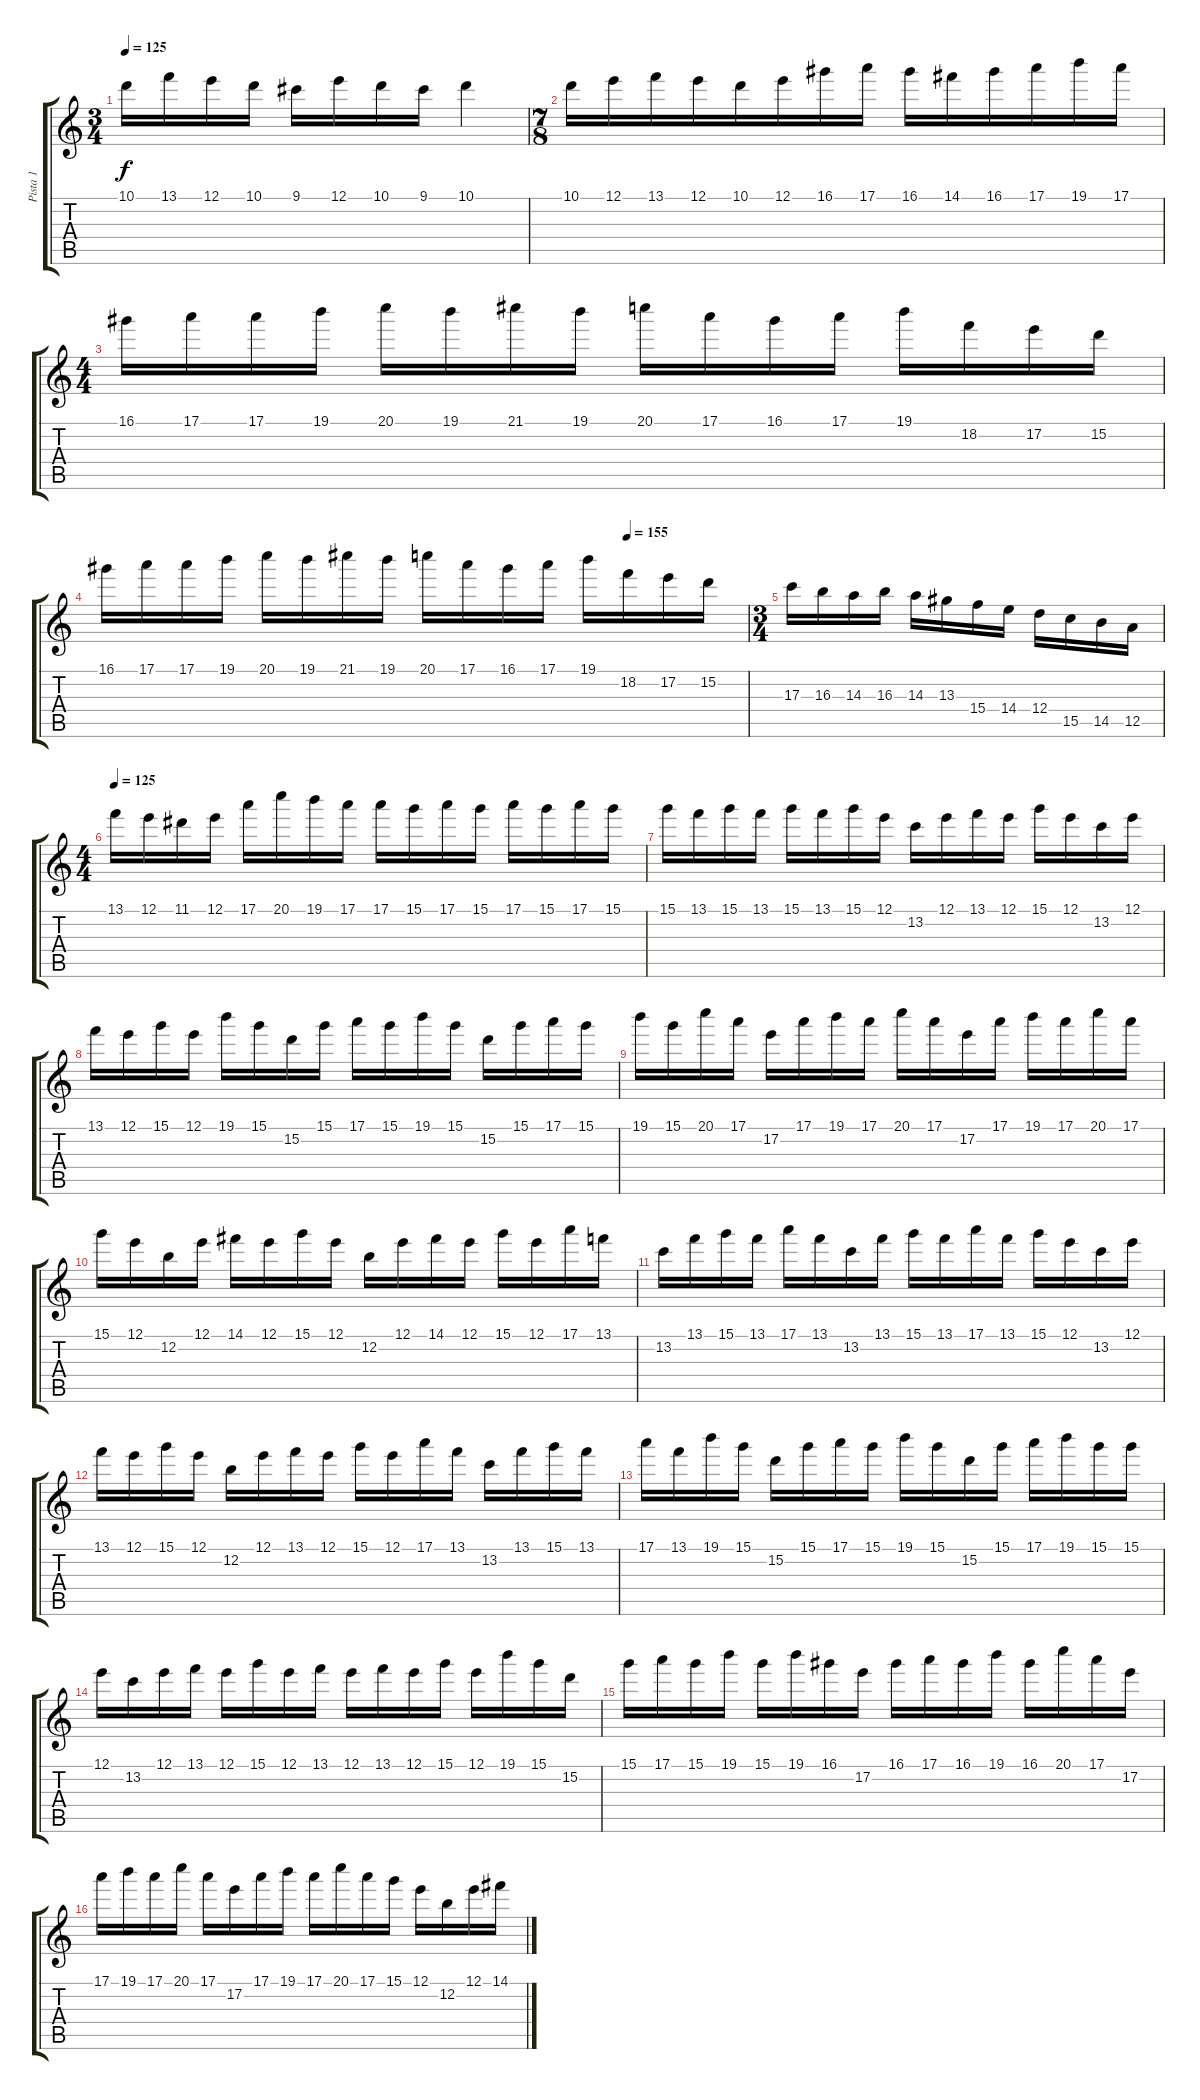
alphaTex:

\track ("Pista 1" "Pista 1") {instrument distortionguitar}
\staff {score tabs}
\tuning (E4 B3 G3 D3 A2 E2) {hide}
\ts (3 4)
\tempo 125
\clef g2
\ks c
10.1.16{dy f} 13.1.16 12.1.16 10.1.16 9.1.16 12.1.16 10.1.16 9.1.16 10.1.4 |
\ts (7 8)
10.1.16 12.1.16 13.1.16 12.1.16 10.1.16 12.1.16 16.1.16 17.1.16 16.1.16 14.1.16 16.1.16 17.1.16 19.1.16 17.1.16 |
\ts (4 4)
16.1.16 17.1.16 17.1.16 19.1.16 20.1.16 19.1.16 21.1.16 19.1.16 20.1.16 17.1.16 16.1.16 17.1.16 19.1.16 18.2.16 17.2.16 15.2.16 |
\tempo (155 0.8125)
16.1.16 17.1.16 17.1.16 19.1.16 20.1.16 19.1.16 21.1.16 19.1.16 20.1.16 17.1.16 16.1.16 17.1.16 19.1.16 18.2.16 17.2.16 15.2.16 |
\ts (3 4)
17.3.16 16.3.16 14.3.16 16.3.16 14.3.16 13.3.16 15.4.16 14.4.16 12.4.16 15.5.16 14.5.16 12.5.16 |
\ts (4 4)
\tempo 125
13.1.16 12.1.16 11.1.16 12.1.16 17.1.16 20.1.16 19.1.16 17.1.16 17.1.16 15.1.16 17.1.16 15.1.16 17.1.16 15.1.16 17.1.16 15.1.16 |
15.1.16 13.1.16 15.1.16 13.1.16 15.1.16 13.1.16 15.1.16 12.1.16 13.2.16 12.1.16 13.1.16 12.1.16 15.1.16 12.1.16 13.2.16 12.1.16 |
13.1.16 12.1.16 15.1.16 12.1.16 19.1.16 15.1.16 15.2.16 15.1.16 17.1.16 15.1.16 19.1.16 15.1.16 15.2.16 15.1.16 17.1.16 15.1.16 |
19.1.16 15.1.16 20.1.16 17.1.16 17.2.16 17.1.16 19.1.16 17.1.16 20.1.16 17.1.16 17.2.16 17.1.16 19.1.16 17.1.16 20.1.16 17.1.16 |
15.1.16 12.1.16 12.2.16 12.1.16 14.1.16 12.1.16 15.1.16 12.1.16 12.2.16 12.1.16 14.1.16 12.1.16 15.1.16 12.1.16 17.1.16 13.1.16 |
13.2.16 13.1.16 15.1.16 13.1.16 17.1.16 13.1.16 13.2.16 13.1.16 15.1.16 13.1.16 17.1.16 13.1.16 15.1.16 12.1.16 13.2.16 12.1.16 |
13.1.16 12.1.16 15.1.16 12.1.16 12.2.16 12.1.16 13.1.16 12.1.16 15.1.16 12.1.16 17.1.16 13.1.16 13.2.16 13.1.16 15.1.16 13.1.16 |
17.1.16 13.1.16 19.1.16 15.1.16 15.2.16 15.1.16 17.1.16 15.1.16 19.1.16 15.1.16 15.2.16 15.1.16 17.1.16 19.1.16 15.1.16 15.1.16 |
12.1.16 13.2.16 12.1.16 13.1.16 12.1.16 15.1.16 12.1.16 13.1.16 12.1.16 13.1.16 12.1.16 15.1.16 12.1.16 19.1.16 15.1.16 15.2.16 |
15.1.16 17.1.16 15.1.16 19.1.16 15.1.16 19.1.16 16.1.16 17.2.16 16.1.16 17.1.16 16.1.16 19.1.16 16.1.16 20.1.16 17.1.16 17.2.16 |
17.1.16 19.1.16 17.1.16 20.1.16 17.1.16 17.2.16 17.1.16 19.1.16 17.1.16 20.1.16 17.1.16 15.1.16 12.1.16 12.2.16 12.1.16 14.1.16
